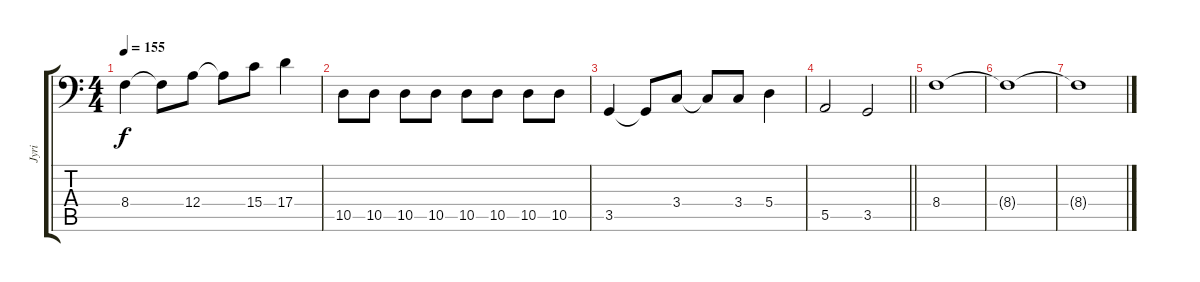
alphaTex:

\track ("Jyri" "Jyri") {instrument electricbassfinger}
\staff {score tabs}
\tuning (C3 G2 D2 A1 E1 B0) {hide}
\ts (4 4)
\tempo 155
\clef f4
\ks c
8.4.4{dy f} 8.4{t}.8 12.4.8 12.4{t}.8 15.4.8 17.4.4 |
10.5.8 10.5.8 10.5.8 10.5.8 10.5.8 10.5.8 10.5.8 10.5.8 |
3.5.4 3.5{t}.8 3.4.8 3.4{t}.8 3.4.8 5.4.4 |
\barLineRight lightlight
5.5.2 3.5.2 |
8.4.1{volume 12} |
8.4{t}.1 |
8.4{t}.1
